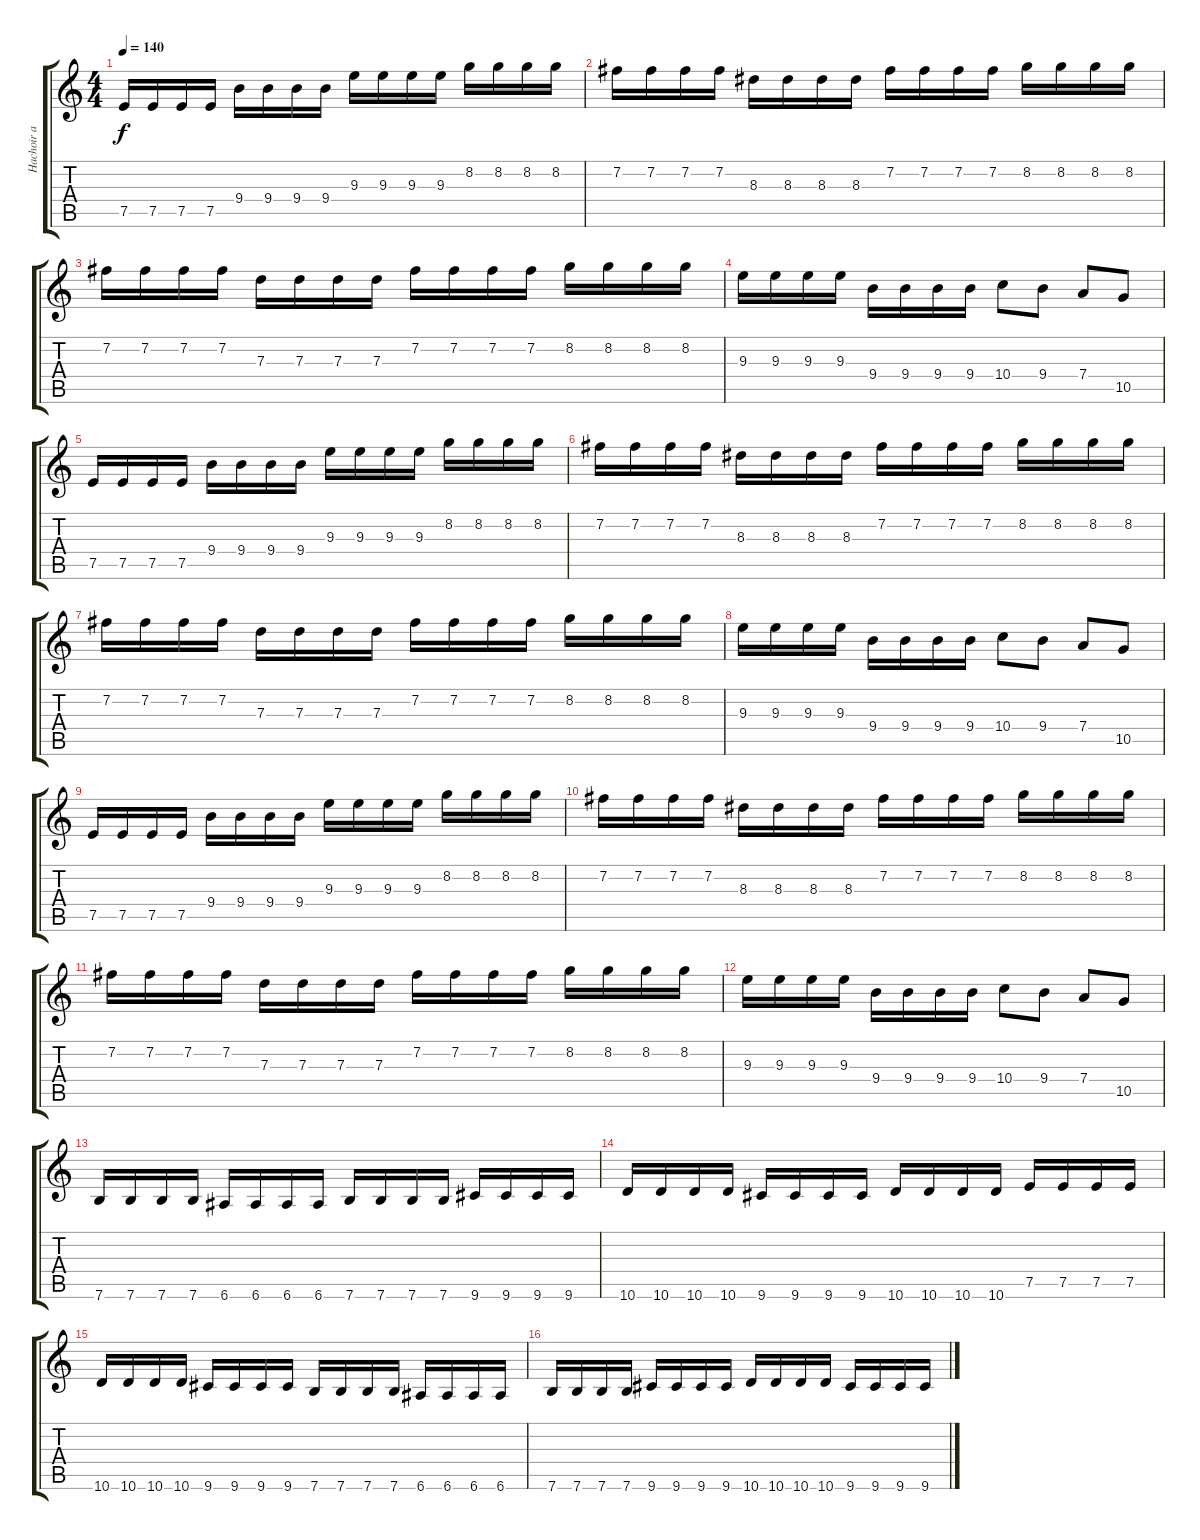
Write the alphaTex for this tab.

\track ("Hachoir a Elfes" "Hachoir a ") {instrument distortionguitar}
\staff {score tabs}
\tuning (E4 B3 G3 D3 A2 E2) {hide}
\ts (4 4)
\tempo 140
\clef g2
\ks c
7.5.16{dy f} 7.5.16 7.5.16 7.5.16 9.4.16 9.4.16 9.4.16 9.4.16 9.3.16 9.3.16 9.3.16 9.3.16 8.2.16 8.2.16 8.2.16 8.2.16 |
7.2.16 7.2.16 7.2.16 7.2.16 8.3.16 8.3.16 8.3.16 8.3.16 7.2.16 7.2.16 7.2.16 7.2.16 8.2.16 8.2.16 8.2.16 8.2.16 |
7.2.16 7.2.16 7.2.16 7.2.16 7.3.16 7.3.16 7.3.16 7.3.16 7.2.16 7.2.16 7.2.16 7.2.16 8.2.16 8.2.16 8.2.16 8.2.16 |
9.3.16 9.3.16 9.3.16 9.3.16 9.4.16 9.4.16 9.4.16 9.4.16 10.4.8 9.4.8 7.4.8 10.5.8 |
7.5.16 7.5.16 7.5.16 7.5.16 9.4.16 9.4.16 9.4.16 9.4.16 9.3.16 9.3.16 9.3.16 9.3.16 8.2.16 8.2.16 8.2.16 8.2.16 |
7.2.16 7.2.16 7.2.16 7.2.16 8.3.16 8.3.16 8.3.16 8.3.16 7.2.16 7.2.16 7.2.16 7.2.16 8.2.16 8.2.16 8.2.16 8.2.16 |
7.2.16 7.2.16 7.2.16 7.2.16 7.3.16 7.3.16 7.3.16 7.3.16 7.2.16 7.2.16 7.2.16 7.2.16 8.2.16 8.2.16 8.2.16 8.2.16 |
9.3.16 9.3.16 9.3.16 9.3.16 9.4.16 9.4.16 9.4.16 9.4.16 10.4.8 9.4.8 7.4.8 10.5.8 |
7.5.16 7.5.16 7.5.16 7.5.16 9.4.16 9.4.16 9.4.16 9.4.16 9.3.16 9.3.16 9.3.16 9.3.16 8.2.16 8.2.16 8.2.16 8.2.16 |
7.2.16 7.2.16 7.2.16 7.2.16 8.3.16 8.3.16 8.3.16 8.3.16 7.2.16 7.2.16 7.2.16 7.2.16 8.2.16 8.2.16 8.2.16 8.2.16 |
7.2.16 7.2.16 7.2.16 7.2.16 7.3.16 7.3.16 7.3.16 7.3.16 7.2.16 7.2.16 7.2.16 7.2.16 8.2.16 8.2.16 8.2.16 8.2.16 |
9.3.16 9.3.16 9.3.16 9.3.16 9.4.16 9.4.16 9.4.16 9.4.16 10.4.8 9.4.8 7.4.8 10.5.8 |
7.6.16 7.6.16 7.6.16 7.6.16 6.6.16 6.6.16 6.6.16 6.6.16 7.6.16 7.6.16 7.6.16 7.6.16 9.6.16 9.6.16 9.6.16 9.6.16 |
10.6.16 10.6.16 10.6.16 10.6.16 9.6.16 9.6.16 9.6.16 9.6.16 10.6.16 10.6.16 10.6.16 10.6.16 7.5.16 7.5.16 7.5.16 7.5.16 |
10.6.16 10.6.16 10.6.16 10.6.16 9.6.16 9.6.16 9.6.16 9.6.16 7.6.16 7.6.16 7.6.16 7.6.16 6.6.16 6.6.16 6.6.16 6.6.16 |
7.6.16 7.6.16 7.6.16 7.6.16 9.6.16 9.6.16 9.6.16 9.6.16 10.6.16 10.6.16 10.6.16 10.6.16 9.6.16 9.6.16 9.6.16 9.6.16
